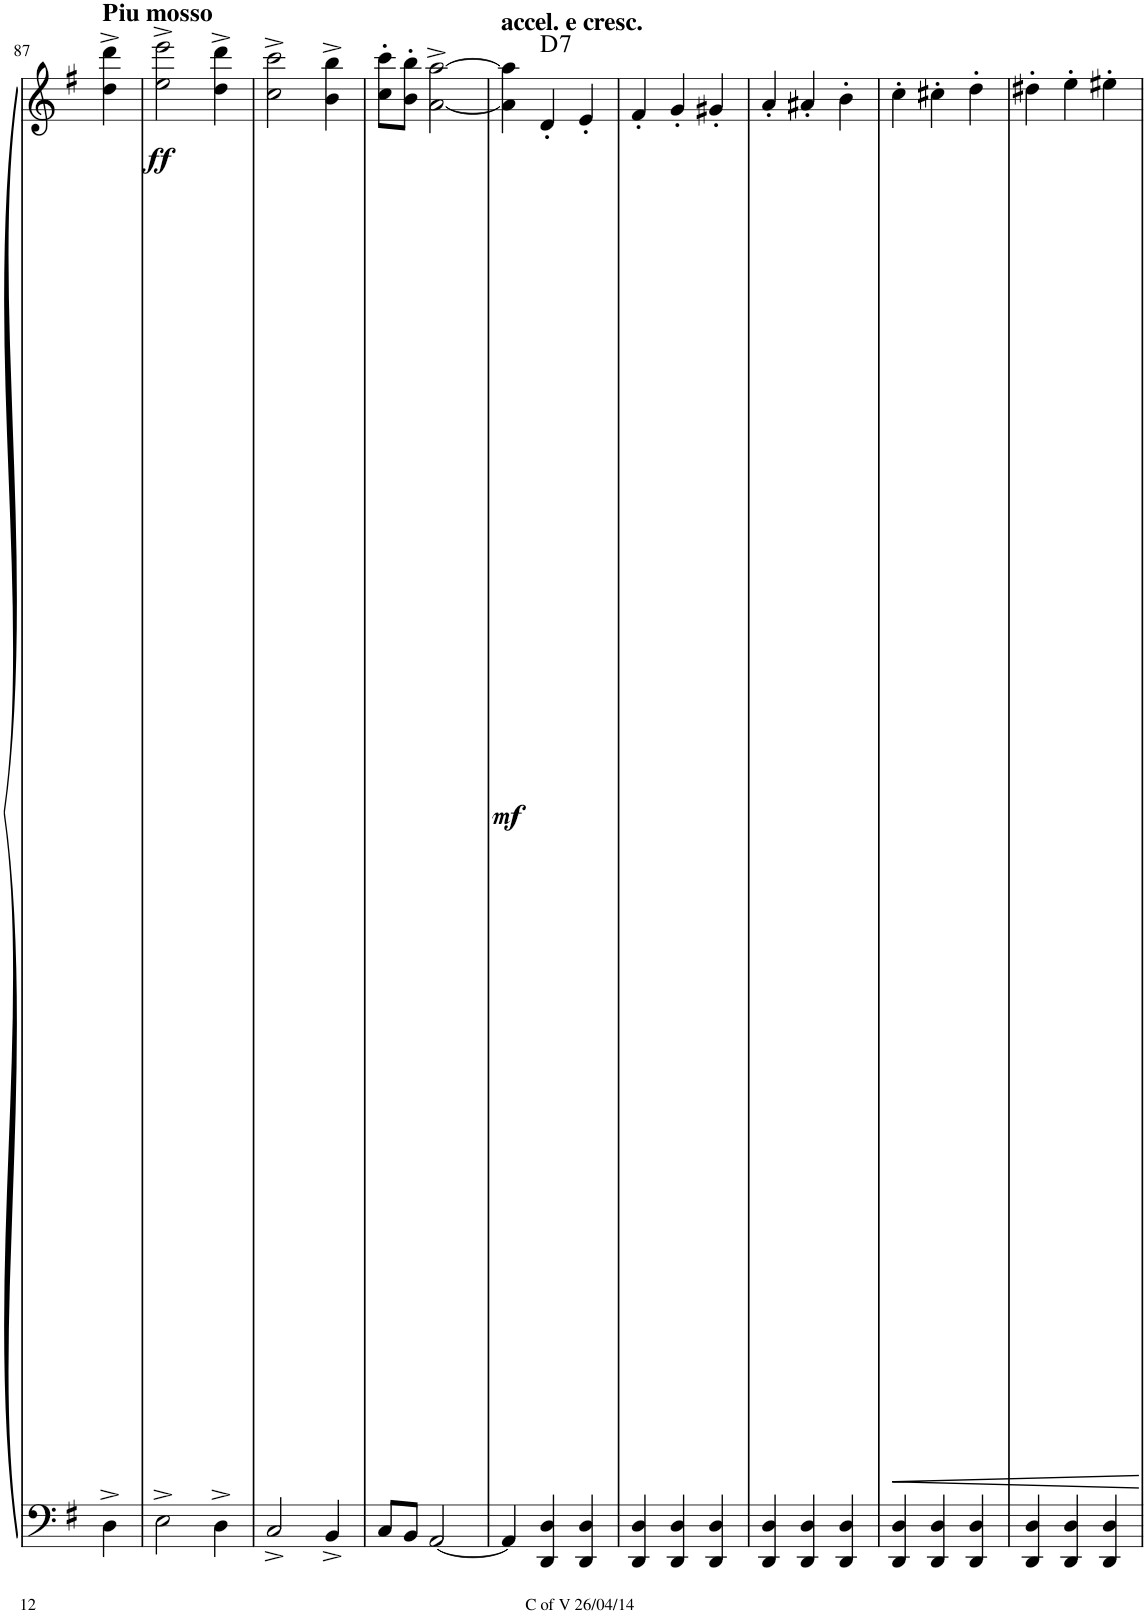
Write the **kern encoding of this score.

**kern	**kern	**dynam	**harte
*part1	*part1	*part1	*part1
*staff2	*staff1	*staff1/2	*
*I"Accordion	*	*	*
*I'Acc	*	*	*
!!LO:PB:g=z
*clefF4	*clefG2	*	*
*k[f#]	*k[f#]	*	*
*M3/4	*M3/4	*	*
=87	=87	=87	=87
!	!LO:TX:a:B:t=Piu mosso	!	!
!	!	!LO:DY:b	!
4D^\	4dd\^ 4ddd\^	ff	.
=88	=88	=88	=88
2E^\	2ee\^ 2eee\^	.	.
4D^\	4dd\^ 4ddd\^	.	.
=89	=89	=89	=89
2C^/	2cc\^ 2ccc\^	.	.
4BB^/	4b\^ 4bb\^	.	.
=90	=90	=90	=90
8C/L	8cc\' 8ccc\'L	.	.
8BB/J	8b\' 8bb\'J	.	.
[2AA/	[2a\^ [2aa\^	.	.
=91	=91	=91	=91
!	!LO:TX:a:B:t=accel. e cresc.	!	!
!	!	!LO:DY:b	!
4AA/]	4a\] 4aa\]	mf	.
!	!	!	!LO:H:kt=7
4DD/ 4D/	4d'/	.	D:7
4DD/ 4D/	4e'/	.	.
=92	=92	=92	=92
4DD/ 4D/	4f#'/	.	.
4DD/ 4D/	4g'/	.	.
4DD/ 4D/	4g#X'/	.	.
=93	=93	=93	=93
4DD/ 4D/	4a'/	.	.
4DD/ 4D/	4a#X'/	.	.
4DD/ 4D/	4b'\	.	.
=94	=94	=94	=94
4DD/ 4D/	4cc'\	.	.
4DD/ 4D/	4cc#X'\	.	.
4DD/ 4D/	4dd'\	.	.
=95	=95	=95	=95
4DD/ 4D/	4dd#X'\	.	.
4DD/ 4D/	4ee'\	.	.
4DD/ 4D/	4ee#X'\	.	.
=	=	=	=
*-	*-	*-	*-
